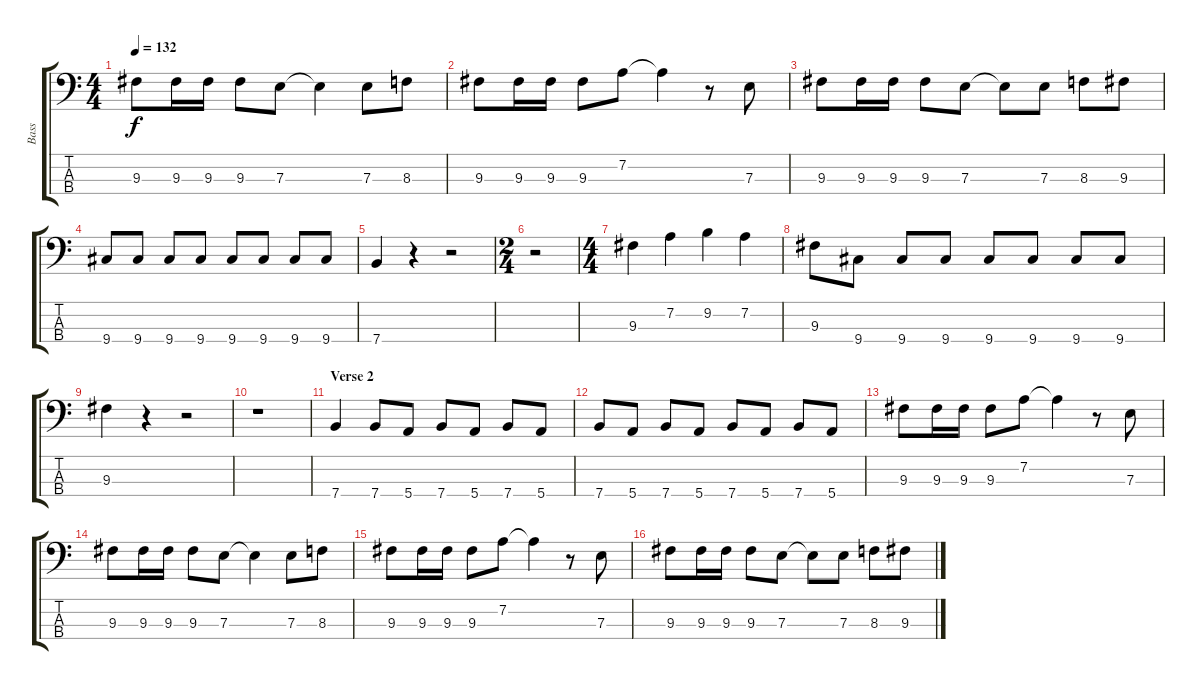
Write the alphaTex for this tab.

\track ("Bass" "Bass") {instrument electricbasspick}
\staff {score tabs}
\tuning (G2 D2 A1 E1) {hide}
\ts (4 4)
\tempo 132
\clef f4
\ks c
9.3.8{dy f} 9.3.16 9.3.16 9.3.8 7.3.8 7.3{t}.4 7.3.8 8.3.8 |
9.3.8 9.3.16 9.3.16 9.3.8 7.2.8 7.2{t}.4 r.8 7.3.8 |
9.3.8 9.3.16 9.3.16 9.3.8 7.3.8 7.3{t}.8 7.3.8 8.3.8 9.3.8 |
9.4.8 9.4.8 9.4.8 9.4.8 9.4.8 9.4.8 9.4.8 9.4.8 |
7.4.4 r.4 r.2 |
\ts (2 4)
r.2 |
\ts (4 4)
9.3.4 7.2.4 9.2.4 7.2.4 |
9.3.8 9.4.8 9.4.8 9.4.8 9.4.8 9.4.8 9.4.8 9.4.8 |
9.3.4 r.4 r.2 |
r.1 |
\section ("" "Verse 2")
7.4.4 7.4.8 5.4.8 7.4.8 5.4.8 7.4.8 5.4.8 |
7.4.8 5.4.8 7.4.8 5.4.8 7.4.8 5.4.8 7.4.8 5.4.8 |
9.3.8 9.3.16 9.3.16 9.3.8 7.2.8 7.2{t}.4 r.8 7.3.8 |
9.3.8 9.3.16 9.3.16 9.3.8 7.3.8 7.3{t}.4 7.3.8 8.3.8 |
9.3.8 9.3.16 9.3.16 9.3.8 7.2.8 7.2{t}.4 r.8 7.3.8 |
9.3.8 9.3.16 9.3.16 9.3.8 7.3.8 7.3{t}.8 7.3.8 8.3.8 9.3.8
